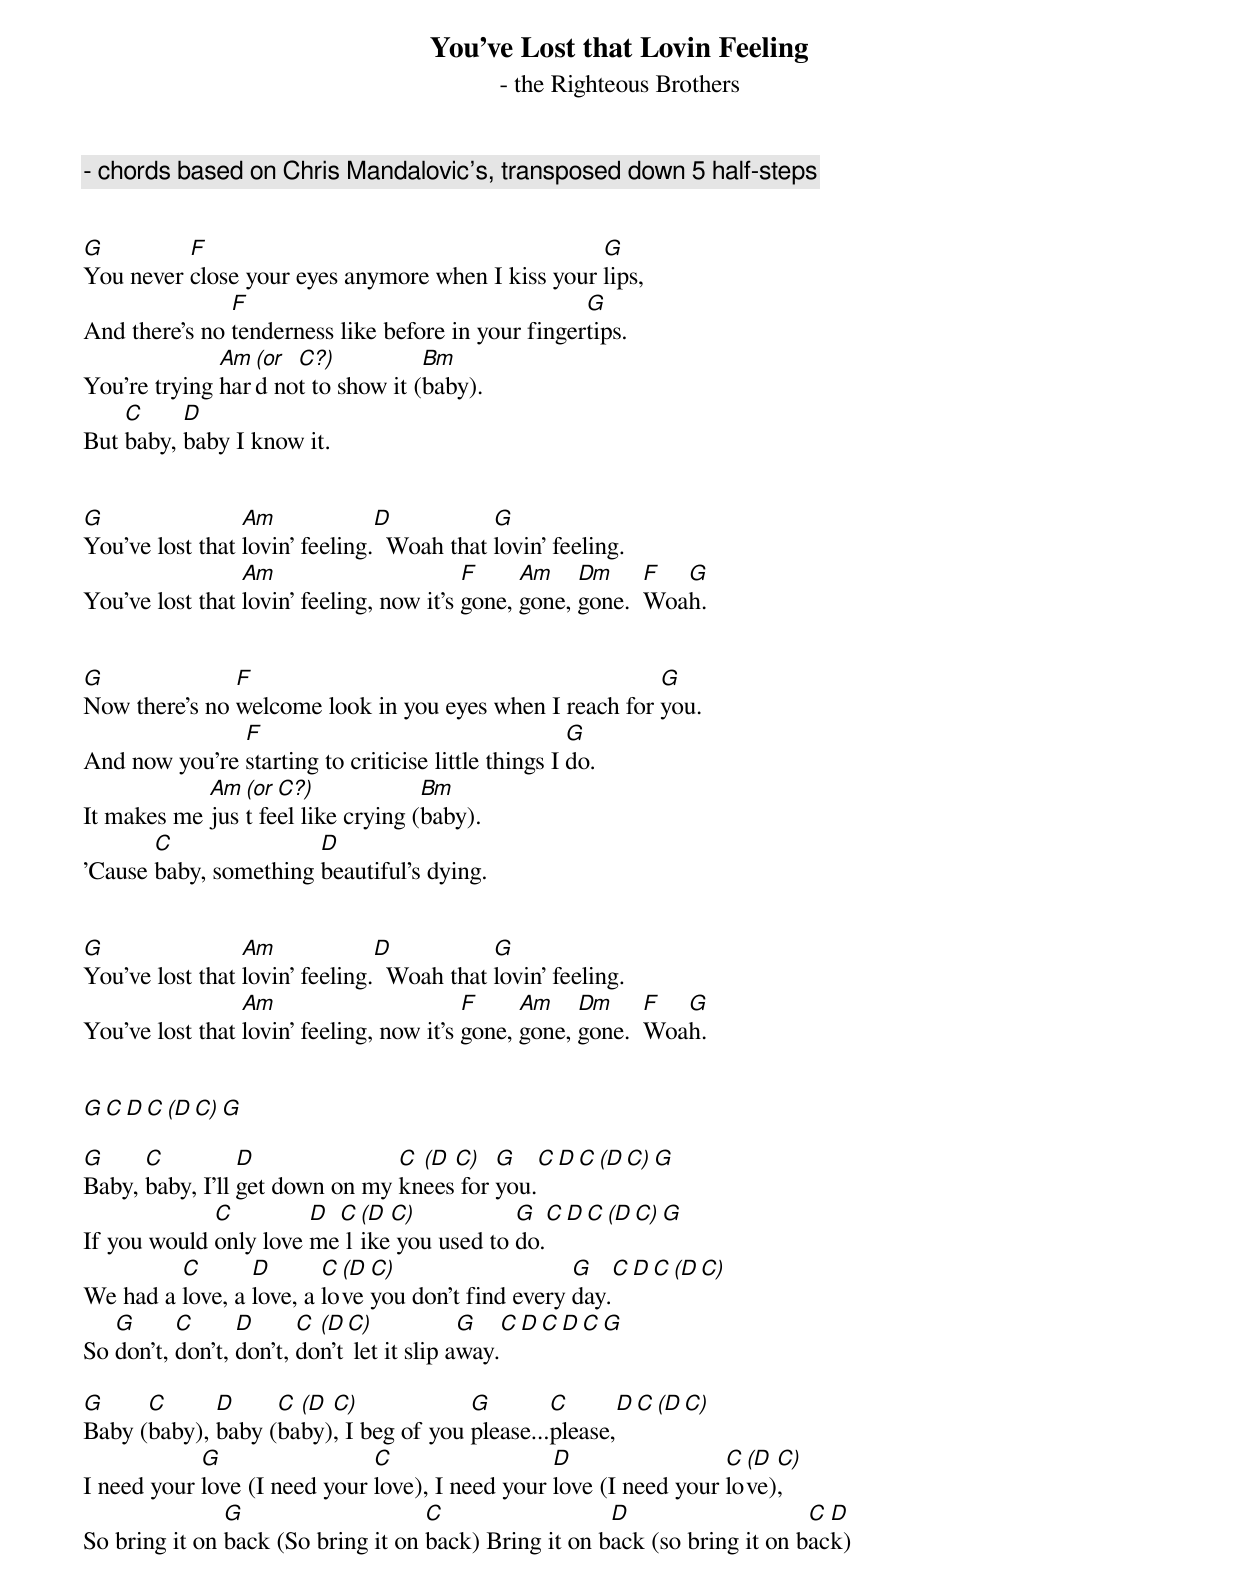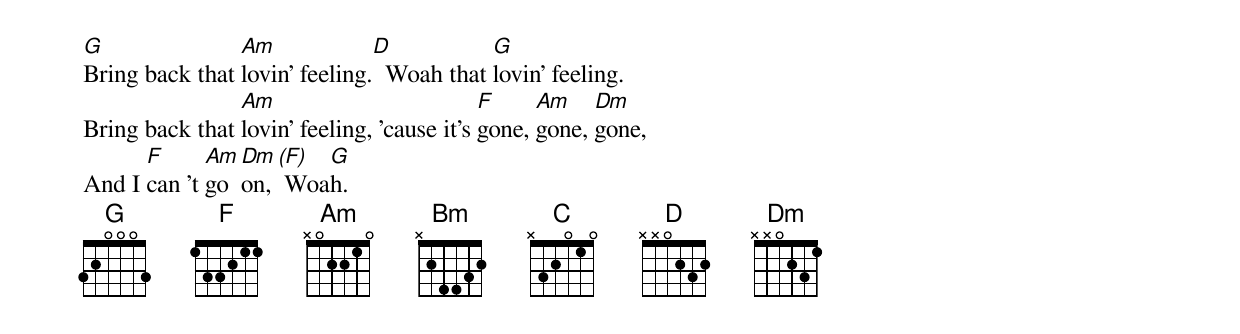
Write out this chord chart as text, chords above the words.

You've Lost that Lovin Feeling
 - the Righteous Brothers
 - chords based on Chris Mandalovic's, transposed down 5 half-steps


G         F                                        G
You never close your eyes anymore when I kiss your lips,
               F                                    G
And there's no tenderness like before in your fingertips.
              Am (or C?)           Bm
You're trying hard not to show it (baby).
    C     D
But baby, baby I know it.


G                Am             D           G
You've lost that lovin' feeling.  Woah that lovin' feeling.
                 Am                       F     Am    Dm     F  G
You've lost that lovin' feeling, now it's gone, gone, gone.  Woah.


G              F                                         G
Now there's no welcome look in you eyes when I reach for you.
               F                                     G
And now you're starting to criticise little things I do.
            Am (or C?)             Bm
It makes me just feel like crying (baby).
       C               D
'Cause baby, something beautiful's dying.


G                Am             D           G
You've lost that lovin' feeling.  Woah that lovin' feeling.
                 Am                       F     Am    Dm     F  G
You've lost that lovin' feeling, now it's gone, gone, gone.  Woah.


G   C   D   C (D C)   G

G     C          D              C (D C)   G   C   D   C (D C)   G
Baby, baby, I'll get down on my knees for you.
             C         D C (D C)           G   C   D   C (D C)   G
If you would only love me like you used to do.
         C       D       C (D C)                   G   C   D   C (D C)
We had a love, a love, a love you don't find every day.
   G      C      D      C (D C)            G   C   D   C D C   G
So don't, don't, don't, don't let it slip away.

G     C      D     C (D C)             G        C      D   C (D C)
Baby (baby), baby (baby), I beg of you please...please,
            G                 C                  D                 C (D C)
I need your love (I need your love), I need your love (I need your love),
               G                    C                  D                    C D
So bring it on back (So bring it on back) Bring it on back (so bring it on back)


G               Am             D           G
Bring back that lovin' feeling.  Woah that lovin' feeling.
                Am                          F     Am    Dm
Bring back that lovin' feeling, 'cause it's gone, gone, gone,
      F      Am Dm (F) G
And I can 't go on, Woah.
